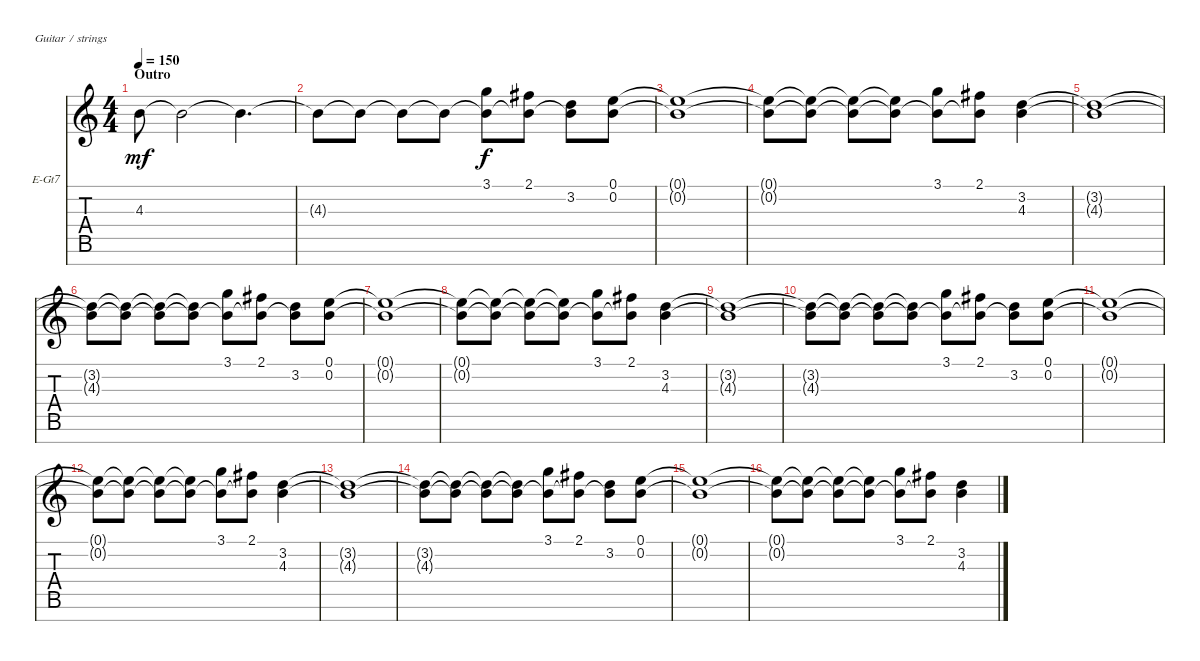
\bracketExtendMode nobrackets
\firstSystemTrackNameOrientation horizontal
\otherSystemsTrackNameOrientation horizontal
\track ("Lead Guitar" "E-Gt7") {instrument electricguitarclean}
\staff {score tabs}
\tuning (E4 B3 G3 D3 A2 E2 B1)
\ts (4 4)
\beaming (8 2 2 2 2)
\section ("" "Outro")
\tempo 150
\clef g2
\scale
0.409524
\ks c
4.3{t}.8{dy mf} 4.3{t}.2 4.3{t}.4{d} |
\scale
0.295238 4.3{t}.8 4.3{t}.8 4.3{t}.8 4.3{t}.8 (3.1 4.3{t}).8{dy f} (2.1 4.3{t}).8 (3.2 4.3{t}).8 (0.1 0.2).8 |
\scale
0.295238 (0.1{t} 0.2{t}).1 |
\scale
0.333333 (0.1{t} 0.2{t}).8 (0.1{t} 0.2{t}).8 (0.1{t} 0.2{t}).8 (0.1{t} 0.2{t}).8 (3.1 0.2{t}).8 (2.1 0.2{t}).8 (3.2 4.3).4 |
\scale
0.333333 (3.2{t} 4.3{t}).1 |
\scale
0.333333 (3.2{t} 4.3{t}).8 (3.2{t} 4.3{t}).8 (3.2{t} 4.3{t}).8 (3.2{t} 4.3{t}).8 (3.1 4.3{t}).8 (2.1 4.3{t}).8 (3.2 4.3{t}).8 (0.1 0.2).8 |
\scale
0.333333 (0.1{t} 0.2{t}).1 |
\scale
0.333333 (0.1{t} 0.2{t}).8 (0.1{t} 0.2{t}).8 (0.1{t} 0.2{t}).8 (0.1{t} 0.2{t}).8 (3.1 0.2{t}).8 (2.1 0.2{t}).8 (3.2 4.3).4 |
\scale
0.333333 (3.2{t} 4.3{t}).1 |
\scale
0.333333 (3.2{t} 4.3{t}).8 (3.2{t} 4.3{t}).8 (3.2{t} 4.3{t}).8 (3.2{t} 4.3{t}).8 (3.1 4.3{t}).8 (2.1 4.3{t}).8 (3.2 4.3{t}).8 (0.1 0.2).8 |
\scale
0.333333 (0.1{t} 0.2{t}).1 |
\scale
0.333333 (0.1{t} 0.2{t}).8 (0.1{t} 0.2{t}).8 (0.1{t} 0.2{t}).8 (0.1{t} 0.2{t}).8 (3.1 0.2{t}).8 (2.1 0.2{t}).8 (3.2 4.3).4 |
\scale
0.333333 (3.2{t} 4.3{t}).1 |
\scale
0.333333 (3.2{t} 4.3{t}).8 (3.2{t} 4.3{t}).8 (3.2{t} 4.3{t}).8 (3.2{t} 4.3{t}).8 (3.1 4.3{t}).8 (2.1 4.3{t}).8 (3.2 4.3{t}).8 (0.1 0.2).8 |
\scale
0.333333 (0.1{t} 0.2{t}).1 |
\scale
0.295238 (0.1{t} 0.2{t}).8 (0.1{t} 0.2{t}).8 (0.1{t} 0.2{t}).8 (0.1{t} 0.2{t}).8 (3.1 0.2{t}).8 (2.1 0.2{t}).8 (3.2 4.3).4
